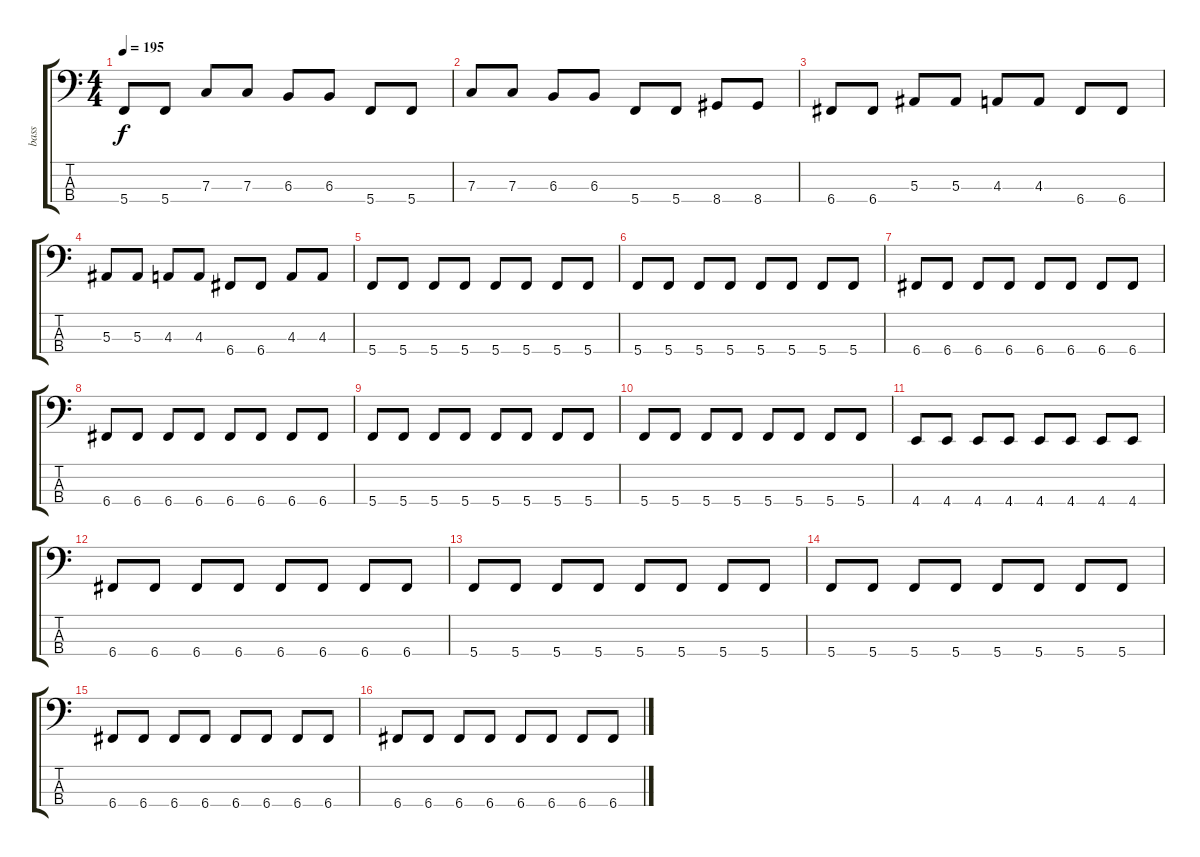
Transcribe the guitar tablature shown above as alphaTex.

\track ("bass" "bass") {instrument slapbass1}
\staff {score tabs}
\tuning (Eb2 Bb1 F1 C1) {hide}
\ts (4 4)
\tempo 195
\clef f4
\ks c
5.4.8{dy f} 5.4.8 7.3.8 7.3.8 6.3.8 6.3.8 5.4.8 5.4.8 |
7.3.8 7.3.8 6.3.8 6.3.8 5.4.8 5.4.8 8.4.8 8.4.8 |
6.4.8 6.4.8 5.3.8 5.3.8 4.3.8 4.3.8 6.4.8 6.4.8 |
5.3.8 5.3.8 4.3.8 4.3.8 6.4.8 6.4.8 4.3.8 4.3.8 |
5.4.8 5.4.8 5.4.8 5.4.8 5.4.8 5.4.8 5.4.8 5.4.8 |
5.4.8 5.4.8 5.4.8 5.4.8 5.4.8 5.4.8 5.4.8 5.4.8 |
6.4.8 6.4.8 6.4.8 6.4.8 6.4.8 6.4.8 6.4.8 6.4.8 |
6.4.8 6.4.8 6.4.8 6.4.8 6.4.8 6.4.8 6.4.8 6.4.8 |
5.4.8 5.4.8 5.4.8 5.4.8 5.4.8 5.4.8 5.4.8 5.4.8 |
5.4.8 5.4.8 5.4.8 5.4.8 5.4.8 5.4.8 5.4.8 5.4.8 |
4.4.8 4.4.8 4.4.8 4.4.8 4.4.8 4.4.8 4.4.8 4.4.8 |
6.4.8 6.4.8 6.4.8 6.4.8 6.4.8 6.4.8 6.4.8 6.4.8 |
5.4.8 5.4.8 5.4.8 5.4.8 5.4.8 5.4.8 5.4.8 5.4.8 |
5.4.8 5.4.8 5.4.8 5.4.8 5.4.8 5.4.8 5.4.8 5.4.8 |
6.4.8 6.4.8 6.4.8 6.4.8 6.4.8 6.4.8 6.4.8 6.4.8 |
6.4.8 6.4.8 6.4.8 6.4.8 6.4.8 6.4.8 6.4.8 6.4.8
